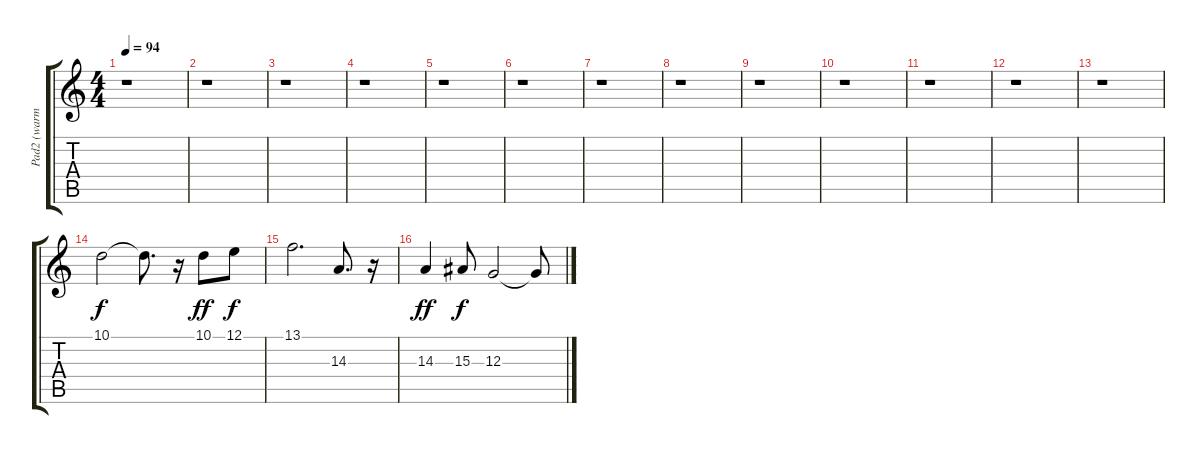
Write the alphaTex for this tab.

\track ("Pad2 (warm)             " "Pad2 (warm") {instrument pad2warm}
\staff {score tabs}
\tuning (E4 B3 G3 D3 A2 E2) {hide}
\ts (4 4)
\tempo 94
\clef g2
\ks c
r.1{dy f} |
r.1 |
r.1 |
r.1 |
r.1 |
r.1 |
r.1 |
r.1 |
r.1 |
r.1 |
r.1 |
r.1 |
r.1 |
10.1.2{volume 12 instrument pad2warm} 10.1{t}.8{d} r.16 10.1.8{dy ff} 12.1.8{dy f} |
13.1.2{d} 14.3.8{d} r.16 |
14.3.4{dy ff} 15.3.8{dy f} 12.3.2 12.3{t}.8
